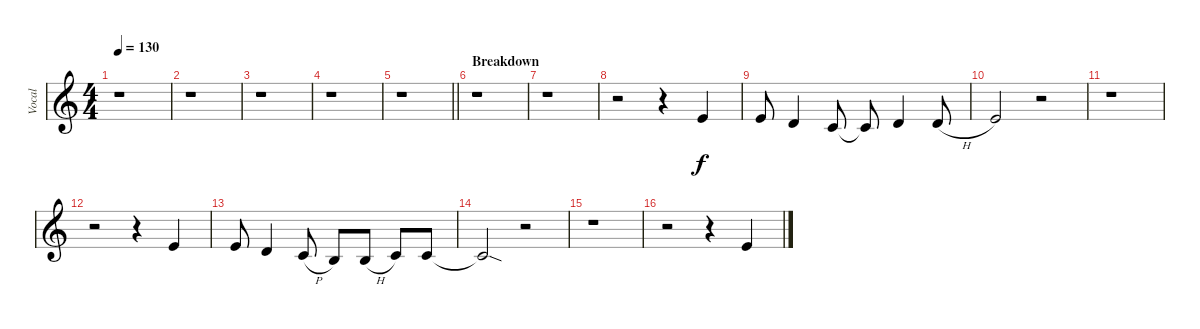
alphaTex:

\track ("Vocal" "Vocal") {instrument harmonica}
\staff {score}
\tuning (Db4 Ab3 E3 B2 Gb2 B1) {hide}
\ts (4 4)
\tempo 130
\clef g2
\ks c
r.1{dy f} |
r.1 |
r.1 |
r.1 |
\barLineRight lightlight
r.1 |
\section ("" "Breakdown")
r.1 |
r.1 |
r.2 r.4 3.1.4 |
3.1.8 1.1.4 4.2.8 4.2{t}.8 1.1.4 1.1{h}.8 |
3.1.2 r.2 |
r.1 |
r.2 r.4 3.1.4 |
3.1.8 1.1.4 4.2{h}.8 3.2.8 3.2{h}.8 4.2.8 4.2.8 |
4.2{sod t}.2 r.2 |
r.1 |
r.2 r.4 3.1.4
